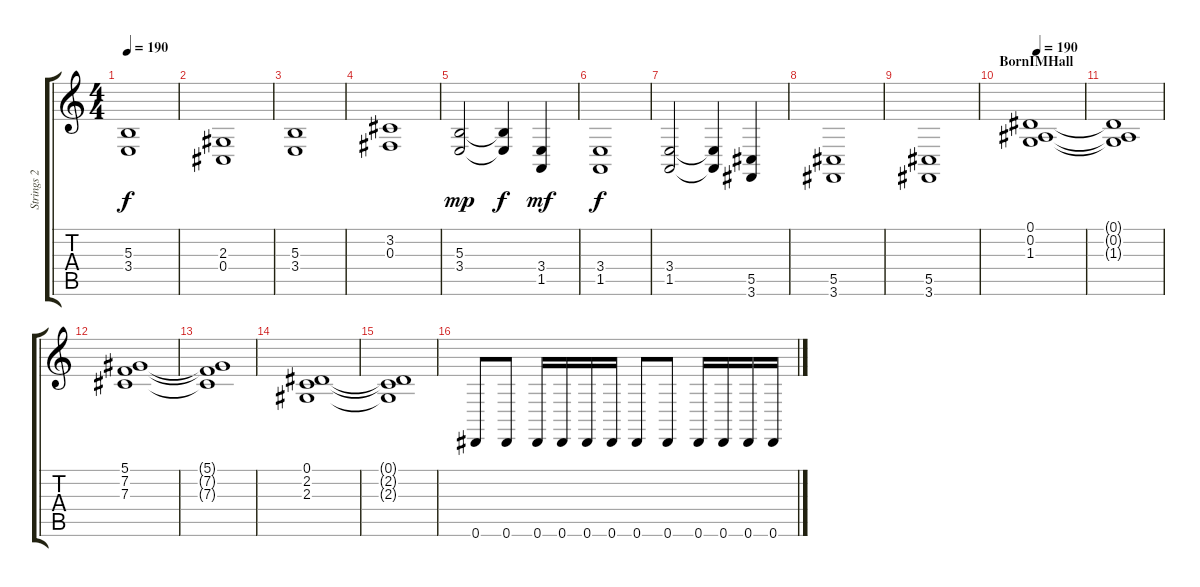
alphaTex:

\track ("Strings 2" "Strings 2") {instrument stringensemble2}
\staff {score tabs}
\tuning (Eb4 Bb3 Gb3 Db3 Ab2 Eb2) {hide}
\ts (4 4)
\tempo 190
\clef g2
\ks c
(5.3 3.4).1{dy f} |
(2.3 0.4).1 |
(5.3 3.4).1 |
(3.2 0.3).1 |
(5.3 3.4).2{dy mp} (5.3{t} 3.4{t}).4{dy f} (3.4 1.5).4{dy mf} |
(3.4 1.5).1{dy f} |
(3.4 1.5).2 (3.4{t} 1.5{t}).4 (5.5 3.6).4 |
(5.5 3.6).1 |
(5.5 3.6).1 |
\section ("" "BornIMHall")
\tempo 190
(0.1 0.2 1.3).1 |
(0.1{t} 0.2{t} 1.3{t}).1 |
(5.1 7.2 7.3).1 |
(5.1{t} 7.2{t} 7.3{t}).1 |
(0.1 2.2 2.3).1 |
(0.1{t} 2.2{t} 2.3{t}).1 |
0.6.8 0.6.8 0.6.16 0.6.16 0.6.16 0.6.16 0.6.8 0.6.8 0.6.16 0.6.16 0.6.16 0.6.16
